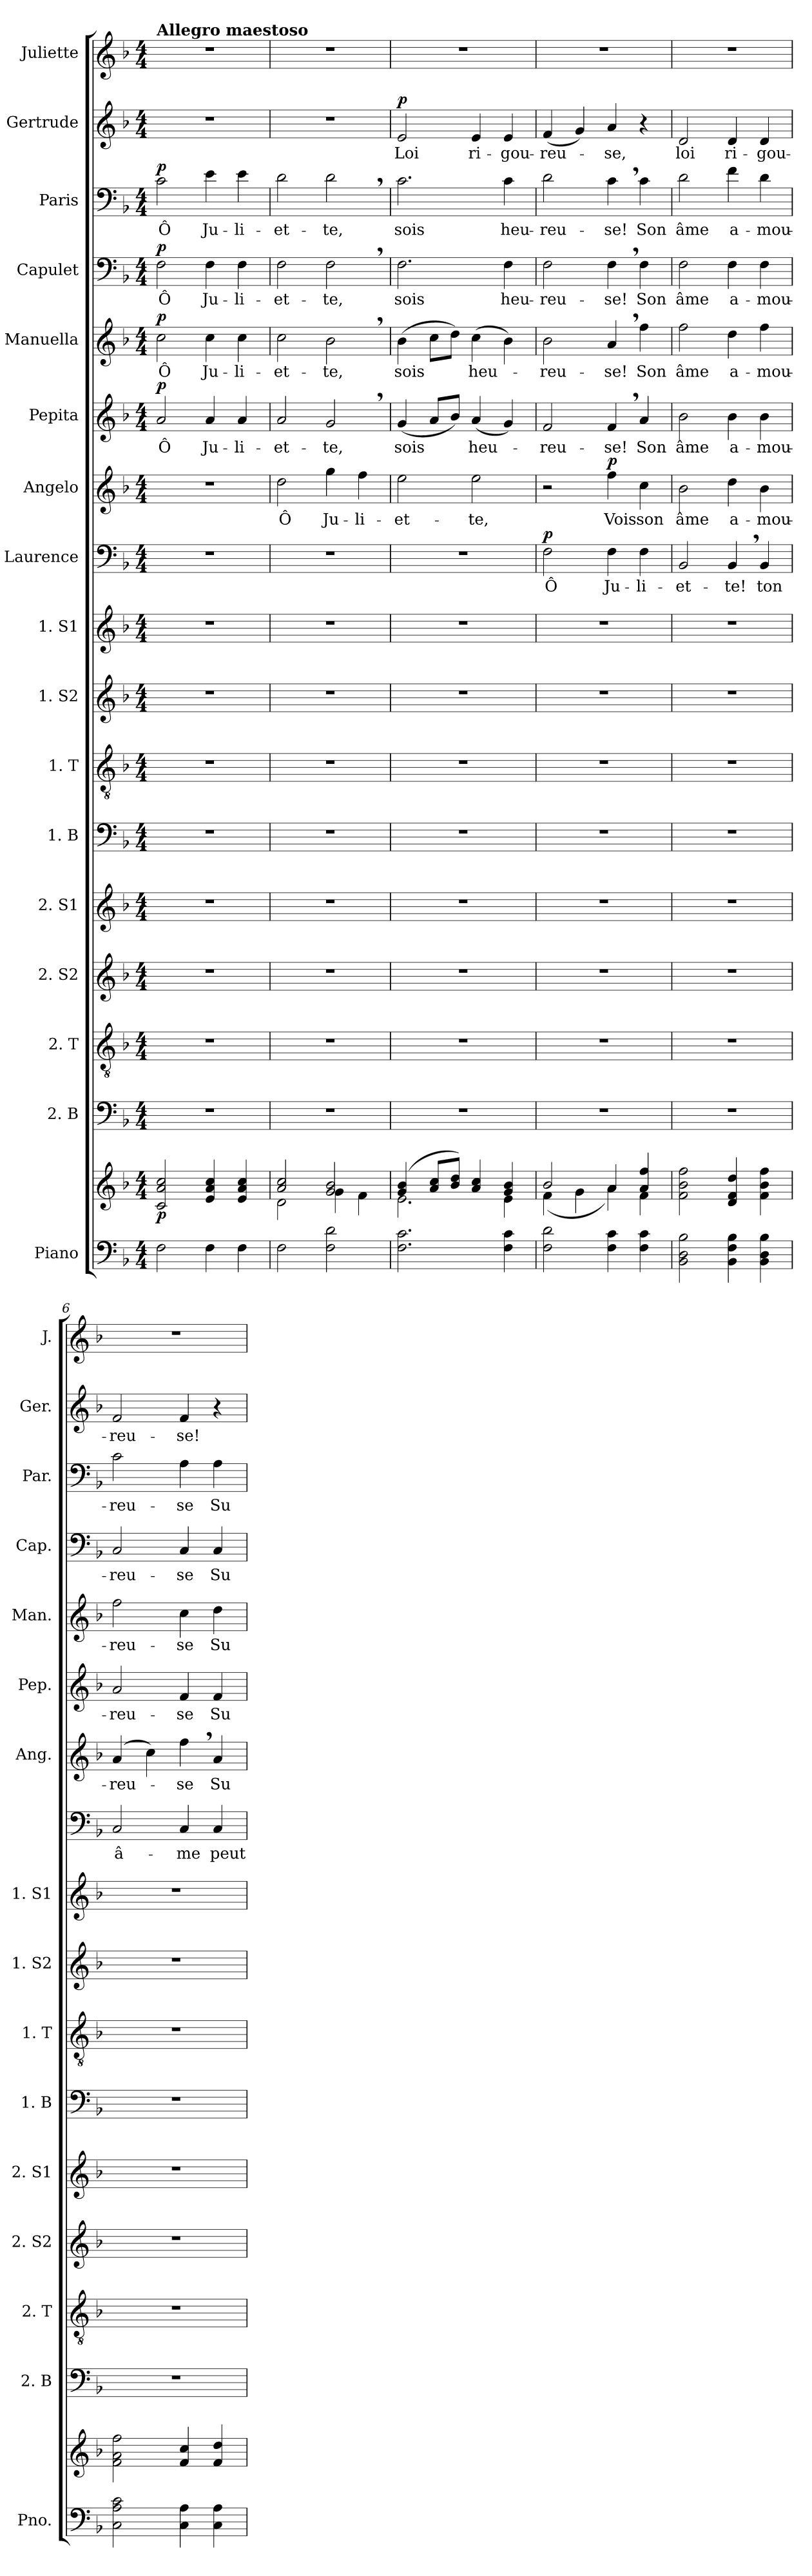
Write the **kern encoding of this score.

**kern	**kern	**dynam	**kern	**kern	**kern	**kern	**kern	**kern	**kern	**kern	**kern	**text	**dynam	**kern	**text	**dynam	**kern	**text	**dynam	**kern	**text	**dynam	**kern	**text	**dynam	**kern	**text	**dynam	**kern	**text	**dynam	**kern
*part17	*part17	*part17	*part16	*part15	*part14	*part13	*part12	*part11	*part10	*part9	*part8	*part8	*part8	*part7	*part7	*part7	*part6	*part6	*part6	*part5	*part5	*part5	*part4	*part4	*part4	*part3	*part3	*part3	*part2	*part2	*part2	*part1
*staff18	*staff17	*staff17/18	*staff16	*staff15	*staff14	*staff13	*staff12	*staff11	*staff10	*staff9	*staff8	*staff8	*staff8	*staff7	*staff7	*staff7	*staff6	*staff6	*staff6	*staff5	*staff5	*staff5	*staff4	*staff4	*staff4	*staff3	*staff3	*staff3	*staff2	*staff2	*staff2	*staff1
*I"Piano	*	*	*I"2. B	*I"2. T	*I"2. S2	*I"2. S1	*I"1. B	*I"1. T	*I"1. S2	*I"1. S1	*I"Laurence	*	*	*I"Angelo	*	*	*I"Pepita	*	*	*I"Manuella	*	*	*I"Capulet	*	*	*I"Paris	*	*	*I"Gertrude	*	*	*I"Juliette
*I'Pno.	*	*	*I'2. B	*I'2. T	*I'2. S2	*I'2. S1	*I'1. B	*I'1. T	*I'1. S2	*I'1. S1	*	*	*	*I'Ang.	*	*	*I'Pep.	*	*	*I'Man.	*	*	*I'Cap.	*	*	*I'Par.	*	*	*I'Ger.	*	*	*I'J.
*clefF4	*clefG2	*	*clefF4	*clefGv2	*clefG2	*clefG2	*clefF4	*clefGv2	*clefG2	*clefG2	*clefF4	*	*	*clefG2	*	*	*clefG2	*	*	*clefG2	*	*	*clefF4	*	*	*clefF4	*	*	*clefG2	*	*	*clefG2
*k[b-]	*k[b-]	*	*k[b-]	*k[b-]	*k[b-]	*k[b-]	*k[b-]	*k[b-]	*k[b-]	*k[b-]	*k[b-]	*	*	*k[b-]	*	*	*k[b-]	*	*	*k[b-]	*	*	*k[b-]	*	*	*k[b-]	*	*	*k[b-]	*	*	*k[b-]
*M4/4	*M4/4	*	*M4/4	*M4/4	*M4/4	*M4/4	*M4/4	*M4/4	*M4/4	*M4/4	*M4/4	*	*	*M4/4	*	*	*M4/4	*	*	*M4/4	*	*	*M4/4	*	*	*M4/4	*	*	*M4/4	*	*	*M4/4
*MM92	*MM92	*	*MM92	*MM92	*MM92	*MM92	*MM92	*MM92	*MM92	*MM92	*MM92	*	*	*MM92	*	*	*MM92	*	*	*MM92	*	*	*MM92	*	*	*MM92	*	*	*MM92	*	*	*MM92
=1	=1	=1	=1	=1	=1	=1	=1	=1	=1	=1	=1	=1	=1	=1	=1	=1	=1	=1	=1	=1	=1	=1	=1	=1	=1	=1	=1	=1	=1	=1	=1	=1
!	!	!	!	!	!	!	!	!	!	!	!	!	!	!	!	!	!	!	!	!	!	!	!	!	!	!	!	!	!	!	!	!LO:TX:a:B:t=Allegro maestoso
!	!	!LO:DY:b	!	!	!	!	!	!	!	!	!	!	!	!	!	!	!	!LO:LY:b	!LO:DY:a	!	!LO:LY:b	!LO:DY:a	!	!LO:LY:b	!LO:DY:a	!	!LO:LY:b	!LO:DY:a	!	!	!	!
2F\	2c/ 2a/ 2cc/	p	1r	1r	1r	1r	1r	1r	1r	1r	1r	.	.	1r	.	.	2a/	Ô	p	2cc\	Ô	p	2F\	Ô	p	2c\	Ô	p	1r	.	.	1r
!	!	!	!	!	!	!	!	!	!	!	!	!	!	!	!	!	!	!LO:LY:b	!	!	!LO:LY:b	!	!	!LO:LY:b	!	!	!LO:LY:b	!	!	!	!	!
4F\	4e/ 4a/ 4cc/	.	.	.	.	.	.	.	.	.	.	.	.	.	.	.	4a/	Ju-	.	4cc\	Ju-	.	4F\	Ju-	.	4e\	Ju-	.	.	.	.	.
!	!	!	!	!	!	!	!	!	!	!	!	!	!	!	!	!	!	!LO:LY:b	!	!	!LO:LY:b	!	!	!LO:LY:b	!	!	!LO:LY:b	!	!	!	!	!
4F\	4e/ 4a/ 4cc/	.	.	.	.	.	.	.	.	.	.	.	.	.	.	.	4a/	-li-	.	4cc\	-li-	.	4F\	-li-	.	4e\	-li-	.	.	.	.	.
=2	=2	=2	=2	=2	=2	=2	=2	=2	=2	=2	=2	=2	=2	=2	=2	=2	=2	=2	=2	=2	=2	=2	=2	=2	=2	=2	=2	=2	=2	=2	=2	=2
*	*^	*	*	*	*	*	*	*	*	*	*	*	*	*	*	*	*	*	*	*	*	*	*	*	*	*	*	*	*	*	*	*
!	!	!	!	!	!	!	!	!	!	!	!	!	!	!	!	!LO:LY:b	!	!	!LO:LY:b	!	!	!LO:LY:b	!	!	!LO:LY:b	!	!	!LO:LY:b	!	!	!	!	!
2F\	2a/ 2cc/	2d\	.	1r	1r	1r	1r	1r	1r	1r	1r	1r	.	.	2dd\	Ô	.	2a/	-et-	.	2cc\	-et-	.	2F\	-et-	.	2d\	-et-	.	1r	.	.	1r
!	!	!	!	!	!	!	!	!	!	!	!	!	!	!	!	!LO:LY:b	!	!	!LO:LY:b	!	!	!LO:LY:b	!	!	!LO:LY:b	!	!	!LO:LY:b	!	!	!	!	!
2F\ 2d\	2g/ 2b-/	4g\	.	.	.	.	.	.	.	.	.	.	.	.	4gg\	Ju-	.	2g,/	-te,	.	2b-,\	-te,	.	2F,\	-te,	.	2d,\	-te,	.	.	.	.	.
!	!	!	!	!	!	!	!	!	!	!	!	!	!	!	!	!LO:LY:b	!	!	!	!	!	!	!	!	!	!	!	!	!	!	!	!	!
.	.	4f\	.	.	.	.	.	.	.	.	.	.	.	.	4ff\	-li-	.	.	.	.	.	.	.	.	.	.	.	.	.	.	.	.	.
=3	=3	=3	=3	=3	=3	=3	=3	=3	=3	=3	=3	=3	=3	=3	=3	=3	=3	=3	=3	=3	=3	=3	=3	=3	=3	=3	=3	=3	=3	=3	=3	=3	=3
!	!	!	!	!	!	!	!	!	!	!	!	!	!	!	!	!LO:LY:b	!	!	!LO:LY:b	!	!	!LO:LY:b	!	!	!LO:LY:b	!	!	!LO:LY:b	!	!	!LO:LY:b	!LO:DY:a	!
2.F\ 2.c\	(>4g/ 4b-/	2.e\	.	1r	1r	1r	1r	1r	1r	1r	1r	1r	.	.	2ee\	-et-	.	(<4g/	sois	.	(>4b-\	sois	.	2.F\	sois	.	2.c\	sois	.	2e/	Loi	p	1r
.	8a/ 8cc/L	.	.	.	.	.	.	.	.	.	.	.	.	.	.	.	.	8a/L	.	.	8cc\L	.	.	.	.	.	.	.	.	.	.	.	.
.	8b-/ 8dd/J)	.	.	.	.	.	.	.	.	.	.	.	.	.	.	.	.	8b-/J)	.	.	8dd\J)	.	.	.	.	.	.	.	.	.	.	.	.
!	!	!	!	!	!	!	!	!	!	!	!	!	!	!	!	!LO:LY:b	!	!	!LO:LY:b	!	!	!LO:LY:b	!	!	!	!	!	!	!	!	!LO:LY:b	!	!
.	4a/ 4cc/	.	.	.	.	.	.	.	.	.	.	.	.	.	2ee\	-te,	.	(<4a/	heu-	.	(>4cc\	heu-	.	.	.	.	.	.	.	4e/	ri-	.	.
!	!	!	!	!	!	!	!	!	!	!	!	!	!	!	!	!	!	!	!	!	!	!	!	!	!LO:LY:b	!	!	!LO:LY:b	!	!	!LO:LY:b	!	!
4F\ 4c\	4g/ 4b-/	4e\	.	.	.	.	.	.	.	.	.	.	.	.	.	.	.	4g/)	.	.	4b-\)	.	.	4F\	heu-	.	4c\	heu-	.	4e/	-gou-	.	.
=4	=4	=4	=4	=4	=4	=4	=4	=4	=4	=4	=4	=4	=4	=4	=4	=4	=4	=4	=4	=4	=4	=4	=4	=4	=4	=4	=4	=4	=4	=4	=4	=4	=4
!	!	!	!	!	!	!	!	!	!	!	!	!	!LO:LY:b	!LO:DY:a	!	!	!	!	!LO:LY:b	!	!	!LO:LY:b	!	!	!LO:LY:b	!	!	!LO:LY:b	!	!	!LO:LY:b	!	!
2F\ 2d\	2b-/	(<4f\	.	1r	1r	1r	1r	1r	1r	1r	1r	2F\	Ô	p	2r	.	.	2f/	-reu-	.	2b-\	-reu-	.	2F\	-reu-	.	2d\	-reu-	.	(<4f/	-reu-	.	1r
.	.	4g\	.	.	.	.	.	.	.	.	.	.	.	.	.	.	.	.	.	.	.	.	.	.	.	.	.	.	.	4g/)	.	.	.
!	!	!	!	!	!	!	!	!	!	!	!	!	!LO:LY:b	!	!	!LO:LY:b	!LO:DY:a	!	!LO:LY:b	!	!	!LO:LY:b	!	!	!LO:LY:b	!	!	!LO:LY:b	!	!	!LO:LY:b	!	!
4F\ 4c\	4a/	4a\)	.	.	.	.	.	.	.	.	.	4F\	Ju-	.	4ff\	Vois	p	4f,/	-se!	.	4a,/	-se!	.	4F,\	-se!	.	4c,\	-se!	.	4a/	-se,	.	.
!	!	!	!	!	!	!	!	!	!	!	!	!	!LO:LY:b	!	!	!LO:LY:b	!	!	!LO:LY:b	!	!	!LO:LY:b	!	!	!LO:LY:b	!	!	!LO:LY:b	!	!	!	!	!
4F\ 4c\	4a/ 4ff/	4f\	.	.	.	.	.	.	.	.	.	4F\	-li-	.	4cc\	son	.	4a/	Son	.	4ff\	Son	.	4F\	Son	.	4c\	Son	.	4r	.	.	.
=5	=5	=5	=5	=5	=5	=5	=5	=5	=5	=5	=5	=5	=5	=5	=5	=5	=5	=5	=5	=5	=5	=5	=5	=5	=5	=5	=5	=5	=5	=5	=5	=5	=5
!	!	!	!	!	!	!	!	!	!	!	!	!	!LO:LY:b	!	!	!LO:LY:b	!	!	!LO:LY:b	!	!	!LO:LY:b	!	!	!LO:LY:b	!	!	!LO:LY:b	!	!	!LO:LY:b	!	!
*	*v	*v	*	*	*	*	*	*	*	*	*	*	*	*	*	*	*	*	*	*	*	*	*	*	*	*	*	*	*	*	*	*	*
2BB-\ 2D\ 2B-\	2f\ 2b-\ 2ff\	.	1r	1r	1r	1r	1r	1r	1r	1r	2BB-/	-et-	.	2b-\	âme	.	2b-\	âme	.	2ff\	âme	.	2F\	âme	.	2d\	âme	.	2d/	loi	.	1r
!	!	!	!	!	!	!	!	!	!	!	!	!LO:LY:b	!	!	!LO:LY:b	!	!	!LO:LY:b	!	!	!LO:LY:b	!	!	!LO:LY:b	!	!	!LO:LY:b	!	!	!LO:LY:b	!	!
4BB-\ 4F\ 4B-\	4d/ 4f/ 4dd/	.	.	.	.	.	.	.	.	.	4BB-,/	-te!	.	4dd\	a-	.	4b-\	a-	.	4dd\	a-	.	4F\	a-	.	4f\	a-	.	4d/	ri-	.	.
!	!	!	!	!	!	!	!	!	!	!	!	!LO:LY:b	!	!	!LO:LY:b	!	!	!LO:LY:b	!	!	!LO:LY:b	!	!	!LO:LY:b	!	!	!LO:LY:b	!	!	!LO:LY:b	!	!
4BB-\ 4D\ 4B-\	4f\ 4b-\ 4ff\	.	.	.	.	.	.	.	.	.	4BB-/	ton	.	4b-\	-mou-	.	4b-\	-mou-	.	4ff\	-mou-	.	4F\	-mou-	.	4d\	-mou-	.	4d/	-gou-	.	.
=6	=6	=6	=6	=6	=6	=6	=6	=6	=6	=6	=6	=6	=6	=6	=6	=6	=6	=6	=6	=6	=6	=6	=6	=6	=6	=6	=6	=6	=6	=6	=6	=6
!	!	!	!	!	!	!	!	!	!	!	!	!LO:LY:b	!	!	!LO:LY:b	!	!	!LO:LY:b	!	!	!LO:LY:b	!	!	!LO:LY:b	!	!	!LO:LY:b	!	!	!LO:LY:b	!	!
2C\ 2A\ 2c\	2f\ 2a\ 2ff\	.	1r	1r	1r	1r	1r	1r	1r	1r	2C/	â-	.	(>4a/	-reu-	.	2a/	-reu-	.	2ff\	-reu-	.	2C/	-reu-	.	2c\	-reu-	.	2f/	-reu-	.	1r
.	.	.	.	.	.	.	.	.	.	.	.	.	.	4cc\)	.	.	.	.	.	.	.	.	.	.	.	.	.	.	.	.	.	.
!	!	!	!	!	!	!	!	!	!	!	!	!LO:LY:b	!	!	!LO:LY:b	!	!	!LO:LY:b	!	!	!LO:LY:b	!	!	!LO:LY:b	!	!	!LO:LY:b	!	!	!LO:LY:b	!	!
4C\ 4A\	4f/ 4cc/	.	.	.	.	.	.	.	.	.	4C/	-me	.	4ff,\	-se	.	4f/	-se	.	4cc\	-se	.	4C/	-se	.	4A\	-se	.	4f/	-se!	.	.
!	!	!	!	!	!	!	!	!	!	!	!	!LO:LY:b	!	!	!LO:LY:b	!	!	!LO:LY:b	!	!	!LO:LY:b	!	!	!LO:LY:b	!	!	!LO:LY:b	!	!	!	!	!
4C\ 4A\	4f/ 4dd/	.	.	.	.	.	.	.	.	.	4C/	peut	.	4a/	Su-	.	4f/	Su-	.	4dd\	Su-	.	4C/	Su-	.	4A\	Su-	.	4r	.	.	.
=	=	=	=	=	=	=	=	=	=	=	=	=	=	=	=	=	=	=	=	=	=	=	=	=	=	=	=	=	=	=	=	=
*-	*-	*-	*-	*-	*-	*-	*-	*-	*-	*-	*-	*-	*-	*-	*-	*-	*-	*-	*-	*-	*-	*-	*-	*-	*-	*-	*-	*-	*-	*-	*-	*-
